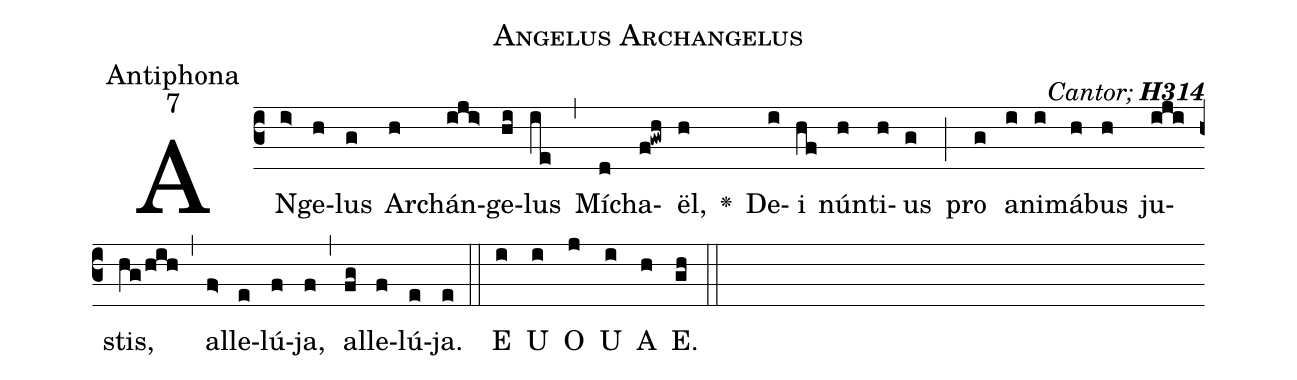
name:Angelus Archangelus;
office-part:Antiphona;
mode:7;
commentary: {\itshape\mdseries Cantor;\/} {\bfseries H314};
%%
(c3)AN(i>)ge(h)lus(g) Ar(h)chán(iji>)ge(hi)lus(ie) (,) Mí(d)cha(f!gwh)ël,(h) <v>\greheightstar</v>() De(i)i(hf) nún(h)ti(h)us(g) (;) pro(g) a(i)ni(i)má(h)bus(h) ju(iji)stis,(hg/hih) (,) al(f>)le(e)lú(f)ja,(f) (,) al(fg)le(f)lú(e)ja.(e) (::)
<eu> E(i) U(i) O(j) U(i) A(h) E.(gh) </eu>  (::)
